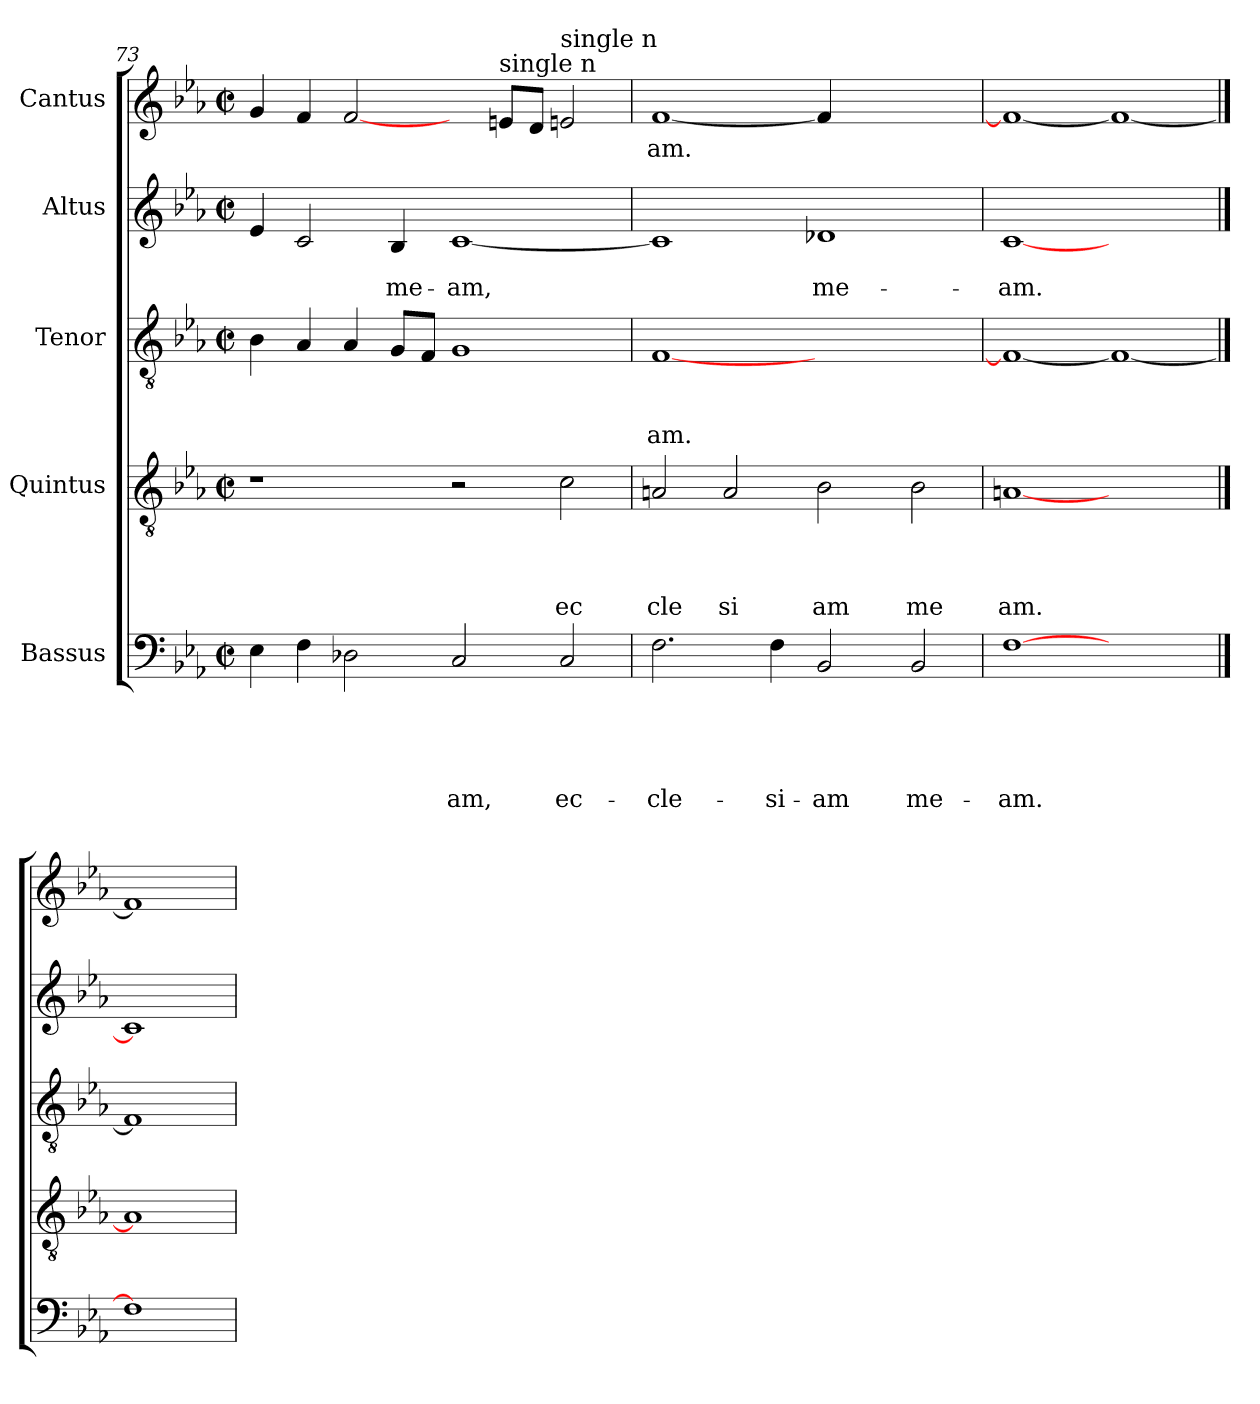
**kern	**text	**text	**text	**text	**text	**kern	**text	**text	**text	**text	**kern	**text	**text	**text	**kern	**text	**text	**kern	**text
*part5	*part5	*part5	*part5	*part5	*part5	*part4	*part4	*part4	*part4	*part4	*part3	*part3	*part3	*part3	*part2	*part2	*part2	*part1	*part1
*staff5	*staff5	*staff5	*staff5	*staff5	*staff5	*staff4	*staff4	*staff4	*staff4	*staff4	*staff3	*staff3	*staff3	*staff3	*staff2	*staff2	*staff2	*staff1	*staff1
*I"Bassus	*	*	*	*	*	*I"Quintus	*	*	*	*	*I"Tenor	*	*	*	*I"Altus	*	*	*I"Cantus	*
*clefF4	*	*	*	*	*	*clefGv2	*	*	*	*	*clefGv2	*	*	*	*clefG2	*	*	*clefG2	*
*k[b-e-a-]	*	*	*	*	*	*k[b-e-a-]	*	*	*	*	*k[b-e-a-]	*	*	*	*k[b-e-a-]	*	*	*k[b-e-a-]	*
*E-:	*	*	*	*	*	*E-:	*	*	*	*	*E-:	*	*	*	*E-:	*	*	*E-:	*
*M2/2	*	*	*	*	*	*M2/2	*	*	*	*	*M2/2	*	*	*	*M2/2	*	*	*M2/2	*
*met(c|)	*	*	*	*	*	*met(c|)	*	*	*	*	*met(c|)	*	*	*	*met(c|)	*	*	*met(c|)	*
=73	=73	=73	=73	=73	=73	=73	=73	=73	=73	=73	=73	=73	=73	=73	=73	=73	=73	=73	=73
4E-\	.	.	.	.	.	1r	.	.	.	.	4B-\	.	.	.	4e-/	.	.	4g/	.
4F\	.	.	.	.	.	.	.	.	.	.	4A-/	.	.	.	2c/	.	.	4f/	.
2D-X\	.	.	.	.	.	.	.	.	.	.	4A-/	.	.	.	.	.	.	[2f/	.
!	!	!	!	!	!	!	!	!	!	!	!	!	!	!	!	!	!LO:LY:b	!	!
.	.	.	.	.	.	.	.	.	.	.	8G/L	.	.	.	4B-/	.	me-	.	.
.	.	.	.	.	.	.	.	.	.	.	8F/J	.	.	.	.	.	.	.	.
!	!	!	!	!	!LO:LY:b	!	!	!	!	!	!	!	!	!	!	!	!LO:LY:b	!	!
2C/	.	.	.	.	-am,	2r	.	.	.	.	1G	.	.	.	[<1c	.	-am,	4ryy	.
!	!	!	!	!	!	!	!	!	!	!	!	!	!	!	!	!	!	!LO:TX:a:t=single n	!
.	.	.	.	.	.	.	.	.	.	.	.	.	.	.	.	.	.	8en/L	.
.	.	.	.	.	.	.	.	.	.	.	.	.	.	.	.	.	.	8d/J	.
!	!	!	!	!	!	!	!	!	!	!	!	!	!	!	!	!	!	!LO:TX:a:t=single n	!
!	!	!	!	!	!LO:LY:b	!	!	!	!	!LO:LY:b	!	!	!	!	!	!	!	!	!
2C/	.	.	.	.	ec-	2c\	.	.	.	ec	.	.	.	.	.	.	.	2en/	.
=74	=74	=74	=74	=74	=74	=74	=74	=74	=74	=74	=74	=74	=74	=74	=74	=74	=74	=74	=74
!	!	!	!	!	!LO:LY:b	!	!	!	!	!LO:LY:b	!	!	!	!LO:LY:b	!	!	!	!	!LO:LY:b
2.F\	.	.	.	.	-cle-	2An/	.	.	.	cle	[<1F	.	.	am.	1c]	.	.	[<1f	am.
!	!	!	!	!	!	!	!	!	!	!LO:LY:b	!	!	!	!	!	!	!	!	!
.	.	.	.	.	.	2A/	.	.	.	si	.	.	.	.	.	.	.	.	.
!	!	!	!	!	!LO:LY:b	!	!	!	!	!	!	!	!	!	!	!	!	!	!
4F\	.	.	.	.	-si-	.	.	.	.	.	.	.	.	.	.	.	.	.	.
!	!	!	!	!	!LO:LY:b	!	!	!	!	!LO:LY:b	!	!	!	!	!	!	!LO:LY:b	!	!
2BB-/	.	.	.	.	-am	2B-\	.	.	.	am	1ryy	.	.	.	1d-X	.	me-	4f/]	.
.	.	.	.	.	.	.	.	.	.	.	.	.	.	.	.	.	.	2.ryy	.
!	!	!	!	!	!LO:LY:b	!	!	!	!	!LO:LY:b	!	!	!	!	!	!	!	!	!
2BB-/	.	.	.	.	me-	2B-\	.	.	.	me	.	.	.	.	.	.	.	.	.
=75	=75	=75	=75	=75	=75	=75	=75	=75	=75	=75	=75	=75	=75	=75	=75	=75	=75	=75	=75
!	!	!	!	!	!LO:LY:b	!	!	!	!	!LO:LY:b	!	!	!	!	!	!	!LO:LY:b	!	!
[1F	.	.	.	.	-am.	[1An	.	.	.	am.	1F_	.	.	.	[1c	.	-am.	1f_	.
1ryy	.	.	.	.	.	1ryy	.	.	.	.	1F_	.	.	.	1ryy	.	.	1f_	.
==76	==76	==76	==76	==76	==76	==76	==76	==76	==76	==76	==76	==76	==76	==76	==76	==76	==76	==76	==76
1F]	.	.	.	.	.	1A]	.	.	.	.	1F]	.	.	.	1c]	.	.	1f]	.
=	=	=	=	=	=	=	=	=	=	=	=	=	=	=	=	=	=	=	=
*-	*-	*-	*-	*-	*-	*-	*-	*-	*-	*-	*-	*-	*-	*-	*-	*-	*-	*-	*-
